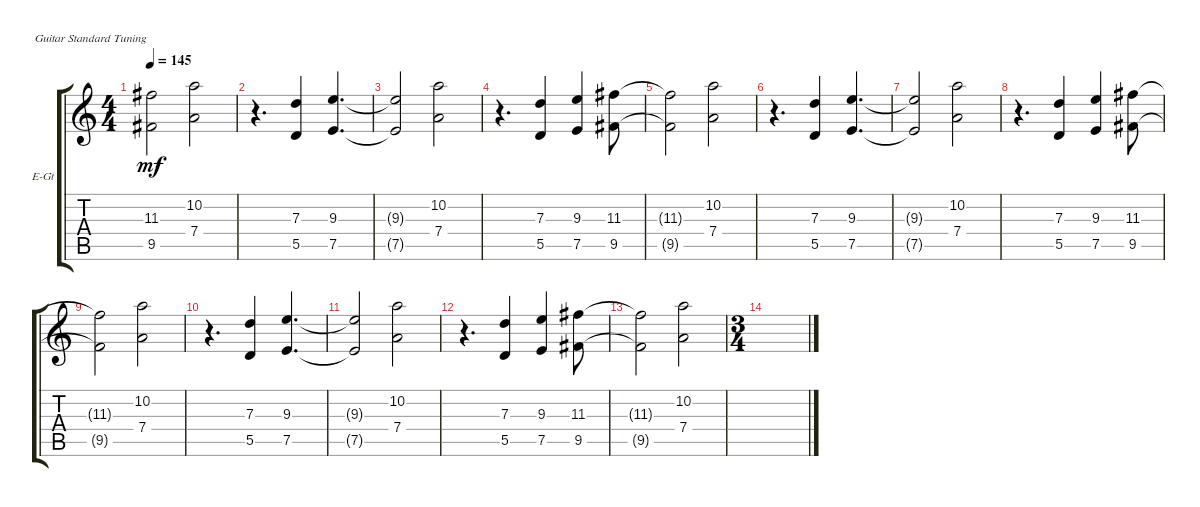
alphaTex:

\defaultSystemsLayout 4
\bracketExtendMode groupsimilarinstruments
\firstSystemTrackNameOrientation horizontal
\otherSystemsTrackNameOrientation horizontal
\track ("Guitar 4" "E-Gt") {instrument electricguitarclean}
\staff {score tabs}
\tuning (E4 B3 G3 D3 A2 E2)
\ts (4 4)
\tempo 145
\clef g2
\ks c
(11.3{t} 9.5{t}).2{dy mf} (10.2 7.4).2 |
r.4{d} (5.5 7.3).4 (7.5 9.3).4{d} |
(9.3{t} 7.5{t}).2 (10.2 7.4).2 |
r.4{d} (5.5 7.3).4 (7.5 9.3).4 (9.5 11.3).8 |
(11.3{t} 9.5{t}).2 (10.2 7.4).2 |
r.4{d} (5.5 7.3).4 (7.5 9.3).4{d} |
(9.3{t} 7.5{t}).2 (10.2 7.4).2 |
r.4{d} (5.5 7.3).4 (7.5 9.3).4 (9.5 11.3).8 |
(11.3{t} 9.5{t}).2 (10.2 7.4).2 |
r.4{d} (5.5 7.3).4 (7.5 9.3).4{d} |
(9.3{t} 7.5{t}).2 (10.2 7.4).2 |
r.4{d} (5.5 7.3).4 (7.5 9.3).4 (9.5 11.3).8 |
(11.3{t} 9.5{t}).2 (10.2 7.4).2 |
\ts (3 4)
